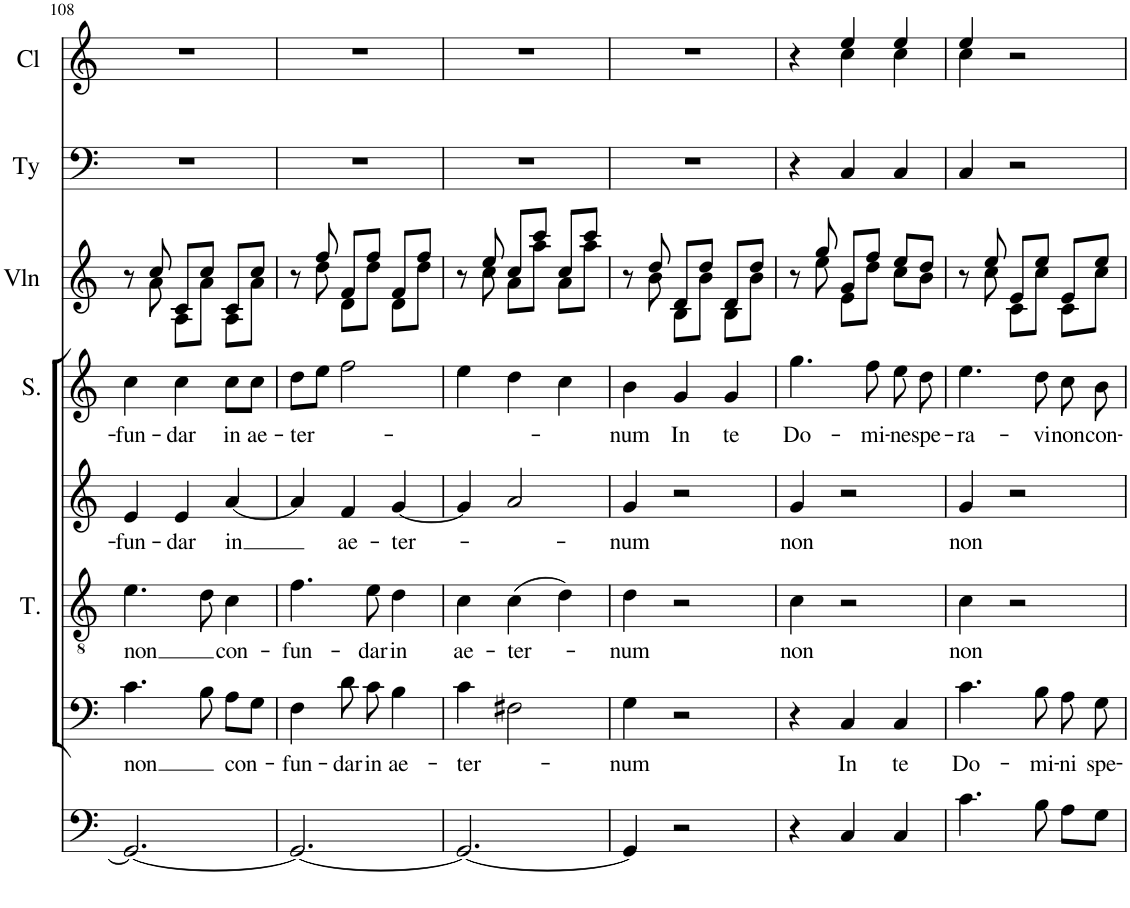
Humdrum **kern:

**kern	**kern	**text	**kern	**text	**kern	**text	**kern	**text	**kern	**kern	**kern
*part8	*part7	*part7	*part6	*part6	*part5	*part5	*part4	*part4	*part3	*part2	*part1
*staff8	*staff7	*staff7	*staff6	*staff6	*staff5	*staff5	*staff4	*staff4	*staff3	*staff2	*staff1
*I"Organo	*I"Voice	*	*I"Tenor	*	*I"Voice	*	*I"Soprano	*	*I"2 Violini	*I"Tympano	*I"2 Clarini
*	*	*	*I'T.	*	*	*	*I'S.	*	*I'Vln	*I'Ty	*I'Cl
!!LO:PB:g=z
*clefF4	*clefF4	*	*clefGv2	*	*clefG2	*	*clefG2	*	*clefG2	*clefF4	*clefG2
*k[]	*k[]	*	*k[]	*	*k[]	*	*k[]	*	*k[]	*k[]	*k[]
*M3/4	*M3/4	*	*M3/4	*	*M3/4	*	*M3/4	*	*M3/4	*M3/4	*M3/4
=108	=108	=108	=108	=108	=108	=108	=108	=108	=108	=108	=108
!	!	!LO:LY:b	!	!LO:LY:b	!	!LO:LY:b	!	!LO:LY:b	!	!	!
*	*	*	*	*	*	*	*	*	*^	*	*
2.GG/_	4.c\	non	4.e\	-non	4e/	-fun-	4cc\	-fun-	8r	8ryy	2.r	2.r
.	.	.	.	.	.	.	.	.	8cc/	8a\	.	.
!	!	!	!	!	!	!LO:LY:b	!	!LO:LY:b	!	!	!	!
.	.	.	.	.	4e/	-dar	4cc\	-dar	8c/L	8A\L	.	.
.	8B\	.	8d\	.	.	.	.	.	8cc/J	8a\J	.	.
!	!	!LO:LY:b	!	!LO:LY:b	!	!LO:LY:b	!	!LO:LY:b	!	!	!	!
.	8A\L	con-	4c\	con-	[4a/	in	8cc\L	in	8c/L	8A\L	.	.
!	!	!	!	!	!	!	!	!LO:LY:b	!	!	!	!
.	8G\J	.	.	.	.	.	8cc\J	ae-	8cc/J	8a\J	.	.
=109	=109	=109	=109	=109	=109	=109	=109	=109	=109	=109	=109	=109
!	!	!LO:LY:b	!	!LO:LY:b	!	!	!	!LO:LY:b	!	!	!	!
2.GG/_	4F\	-fun-	4.f\	-fun-	4a/]	.	8dd\L	-ter-	8r	8ryy	2.r	2.r
.	.	.	.	.	.	.	8ee\J	.	8ff/	8dd\	.	.
!	!	!LO:LY:b	!	!	!	!LO:LY:b	!	!	!	!	!	!
.	8d\	-dar	.	.	4f/	ae-	2ff\	.	8f/L	8d\L	.	.
!	!	!LO:LY:b	!	!LO:LY:b	!	!	!	!	!	!	!	!
.	8c\	in	8e\	-dar	.	.	.	.	8ff/J	8dd\J	.	.
!	!	!LO:LY:b	!	!LO:LY:b	!	!LO:LY:b	!	!	!	!	!	!
.	4B\	ae-	4d\	in	[4g/	-ter-	.	.	8f/L	8d\L	.	.
.	.	.	.	.	.	.	.	.	8ff/J	8dd\J	.	.
=110	=110	=110	=110	=110	=110	=110	=110	=110	=110	=110	=110	=110
!	!	!LO:LY:b	!	!LO:LY:b	!	!	!	!	!	!	!	!
2.GG/_	4c\	-ter-	4c\	ae-	4g/]	.	4ee\	.	8r	8ryy	2.r	2.r
.	.	.	.	.	.	.	.	.	8ee/	8cc\	.	.
!	!	!	!	!LO:LY:b	!	!	!	!	!	!	!	!
.	2F#X\	.	(4c\	-ter-	2a/	.	4dd\	.	8cc/L	8a\L	.	.
.	.	.	.	.	.	.	.	.	8ccc/J	8aa\J	.	.
.	.	.	4d\)	.	.	.	4cc\	.	8cc/L	8a\L	.	.
.	.	.	.	.	.	.	.	.	8ccc/J	8aa\J	.	.
=111	=111	=111	=111	=111	=111	=111	=111	=111	=111	=111	=111	=111
!	!	!LO:LY:b	!	!LO:LY:b	!	!LO:LY:b	!	!LO:LY:b	!	!	!	!
4GG/]	4G\	-num	4d\	-num	4g/	-num	4b\	-num	8r	8ryy	2.r	2.r
.	.	.	.	.	.	.	.	.	8dd/	8b\	.	.
!	!	!	!	!	!	!	!	!LO:LY:b	!	!	!	!
2r	2r	.	2r	.	2r	.	4g/	In	8d/L	8B\L	.	.
.	.	.	.	.	.	.	.	.	8dd/J	8b\J	.	.
!	!	!	!	!	!	!	!	!LO:LY:b	!	!	!	!
.	.	.	.	.	.	.	4g/	te	8d/L	8B\L	.	.
.	.	.	.	.	.	.	.	.	8dd/J	8b\J	.	.
=112	=112	=112	=112	=112	=112	=112	=112	=112	=112	=112	=112	=112
!	!	!	!	!LO:LY:b	!	!LO:LY:b	!	!LO:LY:b	!	!	!	!
*	*	*	*	*	*	*	*	*	*	*	*	*^
4r	4r	.	4c\	non	4g/	non	4.gg\	Do-	8r	8ryy	4r	4r	4ryy
.	.	.	.	.	.	.	.	.	8gg/	8ee\	.	.	.
!	!	!LO:LY:b	!	!	!	!	!	!	!	!	!	!	!
4C/	4C/	In	2r	.	2r	.	.	.	8g/L	8e\L	4C/	4ee/	4cc\
!	!	!	!	!	!	!	!	!LO:LY:b	!	!	!	!	!
.	.	.	.	.	.	.	8ff\	-mi-	8ff/J	8dd\J	.	.	.
!	!	!LO:LY:b	!	!	!	!	!	!LO:LY:b	!	!	!	!	!
4C/	4C/	te	.	.	.	.	8ee\	-ne	8ee/L	8cc\L	4C/	4ee/	4cc\
!	!	!	!	!	!	!	!	!LO:LY:b	!	!	!	!	!
.	.	.	.	.	.	.	8dd\	spe-	8dd/J	8b\J	.	.	.
=113	=113	=113	=113	=113	=113	=113	=113	=113	=113	=113	=113	=113	=113
!	!	!LO:LY:b	!	!LO:LY:b	!	!LO:LY:b	!	!LO:LY:b	!	!	!	!	!
4.c\	4.c\	Do-	4c\	non	4g/	non	4.ee\	-ra-	8r	8ryy	4C/	4ee/	4cc\
.	.	.	.	.	.	.	.	.	8ee/	8cc\	.	.	.
.	.	.	2r	.	2r	.	.	.	8e/L	8c\L	2r	2r	2ryy
!	!	!LO:LY:b	!	!	!	!	!	!LO:LY:b	!	!	!	!	!
8B\	8B\	-mi-	.	.	.	.	8dd\	-vi	8ee/J	8cc\J	.	.	.
!	!	!LO:LY:b	!	!	!	!	!	!LO:LY:b	!	!	!	!	!
8A\L	8A\	-ni	.	.	.	.	8cc\	non	8e/L	8c\L	.	.	.
!	!	!LO:LY:b	!	!	!	!	!	!LO:LY:b	!	!	!	!	!
8G\J	8G\	spe-	.	.	.	.	8b\	con-	8ee/J	8cc\J	.	.	.
*	*	*	*	*	*	*	*	*	*v	*v	*	*v	*v
=	=	=	=	=	=	=	=	=	=	=	=
*-	*-	*-	*-	*-	*-	*-	*-	*-	*-	*-	*-
